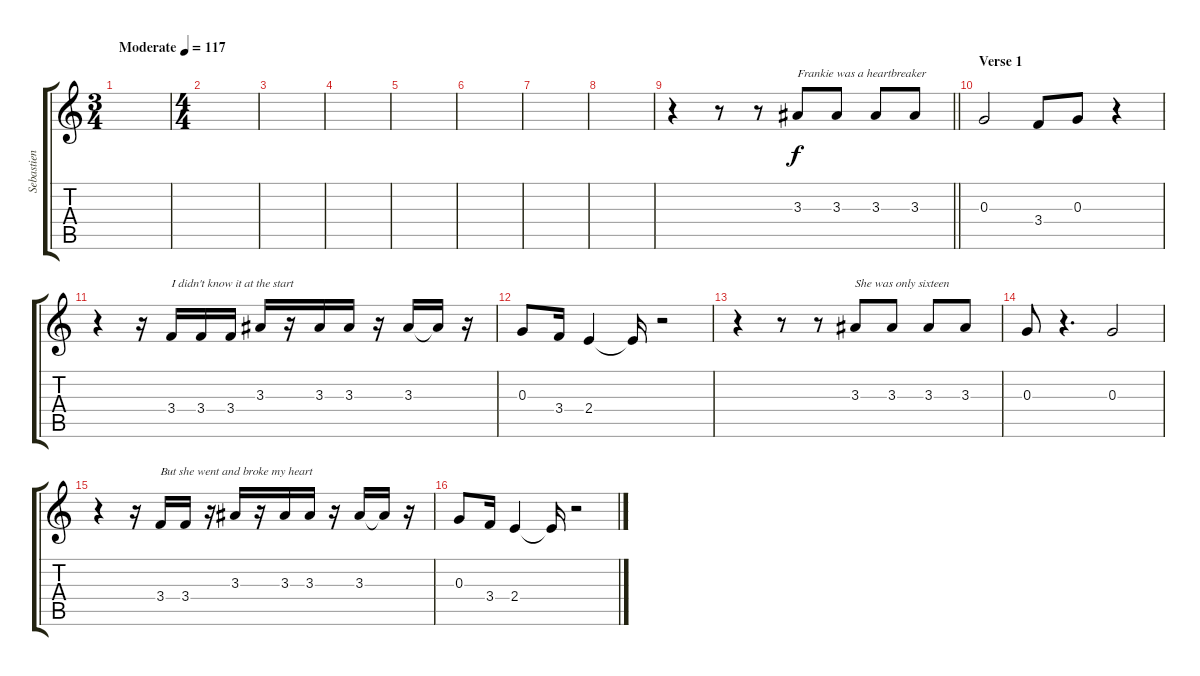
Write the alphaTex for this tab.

\track ("Sebastien Grainger Vocals" "Sebastien ") {instrument contrabass}
\staff {score tabs}
\tuning (E4 B3 G3 D3 A2 E2) {hide}
\ts (3 4)
\tempo (117 "Moderate")
\clef g2
\ks c
|
\ts (4 4)
|
|
|
|
|
|
|
\barLineRight lightlight
r.4 r.8 r.8 3.3.8{txt "Frankie was a heartbreaker"} 3.3.8 3.3.8 3.3.8 |
\section ("" "Verse 1")
0.3.2 3.4.8 0.3.8 r.4 |
r.4 r.16 3.4.16{txt "I didn't know it at the start"} 3.4.16 3.4.16 3.3.16 r.16 3.3.16 3.3.16 r.16 3.3.16 3.3{t}.16 r.16 |
0.3.8 3.4.16 2.4.4 2.4{t}.16 r.2 |
r.4 r.8 r.8 3.3.8{txt "She was only sixteen"} 3.3.8 3.3.8 3.3.8 |
0.3.8 r.4{d} 0.3.2 |
r.4 r.16 3.4.16{txt "But she went and broke my heart"} 3.4.16 r.16 3.3.16 r.16 3.3.16 3.3.16 r.16 3.3.16 3.3{t}.16 r.16 |
0.3.8 3.4.16 2.4.4 2.4{t}.16 r.2
